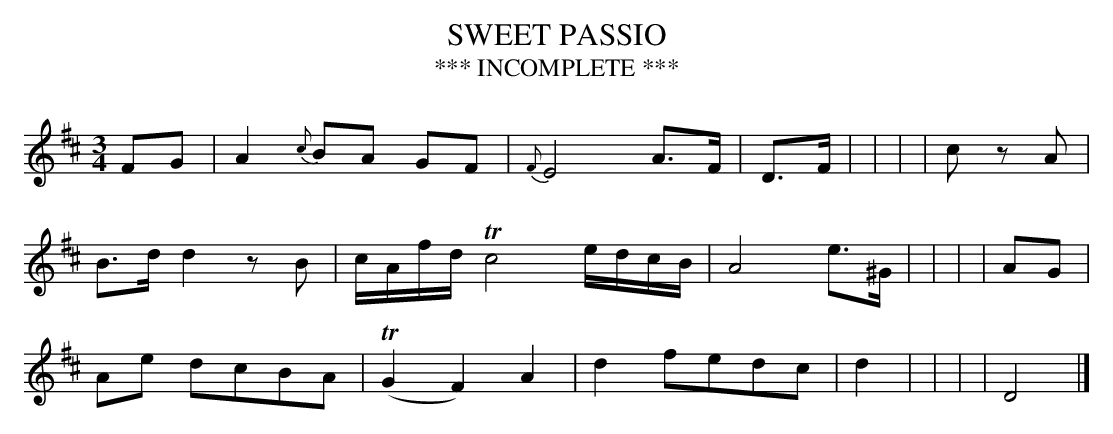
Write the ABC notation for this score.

X:1
T: SWEET PASSIO
T: *** INCOMPLETE ***
M: 3/4
L: 1/8
K: D
FG | A2 {c}BA GF | {F}E4 A>F | D>F | | | | c zA |
B>d d2 zB | c/A/f/d/ Tc4 e/d/c/B/ | A4 e>^G | | | | AG |
Ae dcBA | (TG2 F2) A2 | d2 fedc | d2 | | | | D4 |]
